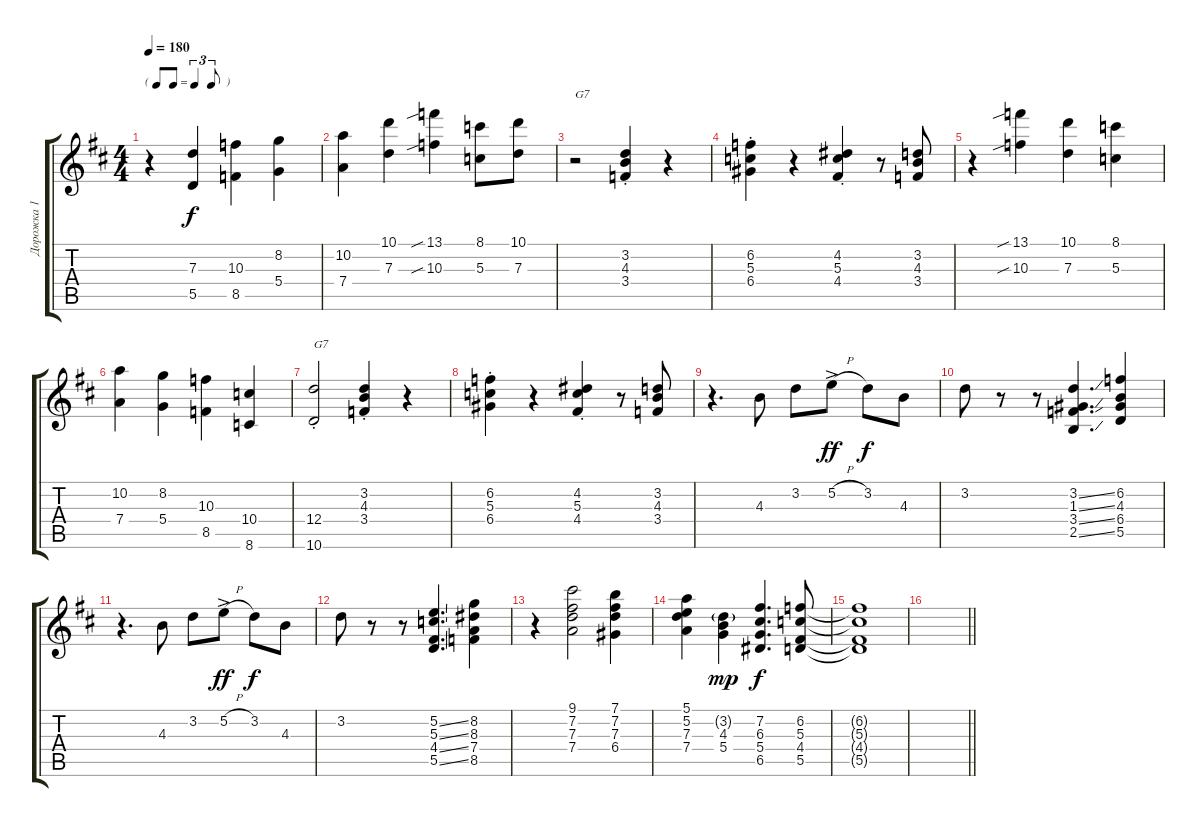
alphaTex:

\track ("Дорожка 1" "Дорожка 1") {instrument electricguitarjazz}
\staff {score tabs}
\tuning (E4 B3 G3 D3 A2 E2) {hide}
\ts (4 4)
\tf triplet8th
\tempo 180
\clef g2
\ks d
r.4{dy f} (7.3 5.5).4 (10.3 8.5).4 (8.2 5.4).4 |
(10.2 7.4).4 (10.1 7.3).4 (13.1{sib} 10.3{sib}).4 (8.1 5.3).8 (10.1 7.3).8 |
r.2{txt "G7"} (3.2{st} 4.3{st} 3.4{st}).4 r.4 |
(6.2{st} 5.3{st} 6.4{st}).4 r.4 (4.2{st} 5.3{st} 4.4{st}).4 r.8 (3.2 4.3 3.4).8 |
r.4 (13.1{sib} 10.3{sib}).4 (10.1 7.3).4 (8.1 5.3).4 |
(10.2 7.4).4 (8.2 5.4).4 (10.3 8.5).4 (10.4 8.6).4 |
(12.4{st} 10.6{st}).2{txt "G7"} (3.2{st} 4.3{st} 3.4{st}).4 r.4 |
(6.2{st} 5.3{st} 6.4{st}).4 r.4 (4.2{st} 5.3{st} 4.4{st}).4 r.8 (3.2 4.3 3.4).8 |
r.4{d} 4.3.8 3.2.8 5.2{h ac}.8{dy ff} 3.2.8{dy f} 4.3.8 |
3.2.8 r.8 r.8 (3.2{ss} 1.3{ss} 3.4{ss} 2.5{ss}).4{d} (6.2 4.3 6.4 5.5).4 |
r.4{d} 4.3.8 3.2.8 5.2{h ac}.8{dy ff} 3.2.8{dy f} 4.3.8 |
3.2.8 r.8 r.8 (5.2{ss} 5.3{ss} 4.4{ss} 5.5{ss}).4{d} (8.2 8.3 7.4 8.5).4 |
r.4 (9.1 7.2 7.3 7.4).2 (7.1 7.2 7.3 6.4).4 |
(5.1 5.2 7.3 7.4).4 (3.2{g} 4.3 5.4).4{dy mp} (7.2 6.3 5.4 6.5).4{d dy f} (6.2 5.3 4.4 5.5).8 |
(6.2{t} 5.3{t} 4.4{t} 5.5{t}).1 |
\barLineRight lightlight
